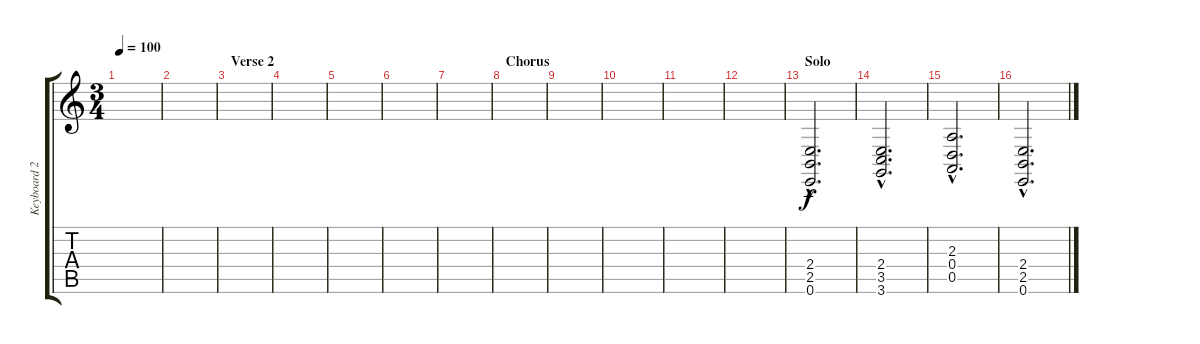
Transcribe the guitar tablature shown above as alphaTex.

\track ("Keyboard 2" "Keyboard 2") {instrument pad2warm}
\staff {score tabs}
\tuning (E4 B3 G3 D3 A2 E2) {hide}
\ts (3 4)
\tempo 100
\clef g2
\ks c
|
|
\section ("" "Verse 2")
|
|
|
|
|
\section ("" "Chorus")
|
|
|
|
|
\section ("" "Solo")
(2.4{hac} 2.5{hac} 0.6{hac}).2{d} |
(2.4{hac} 3.5{hac} 3.6{hac}).2{d} |
(2.3{hac} 0.4{hac} 0.5{hac}).2{d} |
(2.4{hac} 2.5{hac} 0.6{hac}).2{d}
